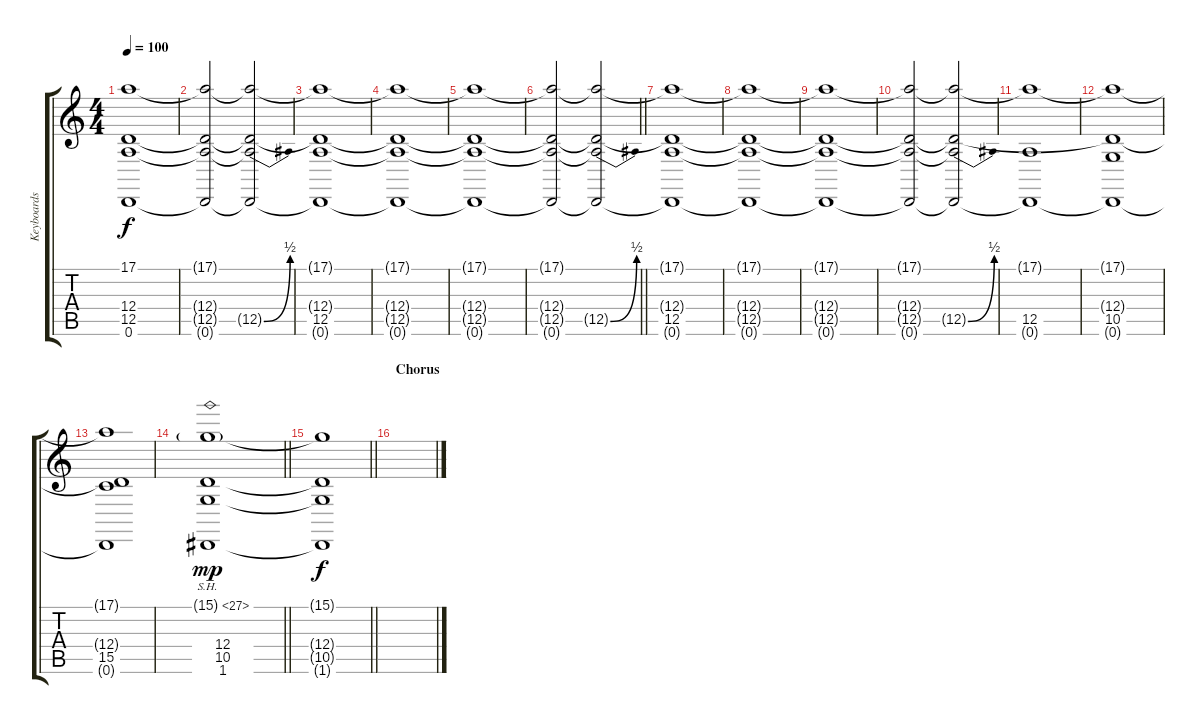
\track ("Keyboards III" "Keyboards ") {instrument synthstrings1}
\staff {score tabs}
\tuning (E4 B3 G3 D3 A2 D2) {hide}
\ts (4 4)
\tempo 100
\clef g2
\ks c
(17.1{t} 12.4{t} 12.5{t} 0.6{t}).1{dy f} |
(17.1{t} 12.4{t} 12.5{t} 0.6{t}).2 (17.1{t} 12.4{t} 12.5{be (bend 0 0 60 2) t} 0.6{t}).2 |
(17.1{t} 12.4{t} 12.5 0.6{t}).1 |
(17.1{t} 12.4{t} 12.5{t} 0.6{t}).1 |
(17.1{t} 12.4{t} 12.5{t} 0.6{t}).1 |
\barLineRight lightlight
(17.1{t} 12.4{t} 12.5{t} 0.6{t}).2 (17.1{t} 12.4{t} 12.5{be (bend 0 0 60 2) t} 0.6{t}).2 |
\section ("" "")
(17.1{t} 12.4{t} 12.5 0.6{t}).1 |
(17.1{t} 12.4{t} 12.5{t} 0.6{t}).1 |
(17.1{t} 12.4{t} 12.5{t} 0.6{t}).1 |
(17.1{t} 12.4{t} 12.5{t} 0.6{t}).2 (17.1{t} 12.4{t} 12.5{be (bend 0 0 60 2) t} 0.6{t}).2 |
(17.1{t} 12.5 0.6{t}).1 |
(17.1{t} 12.4{t} 10.5 0.6{t}).1 |
(17.1{t} 12.4{t} 15.5 0.6{t}).1 |
\barLineRight lightlight
(15.1{sh 12 g} 12.4 10.5 1.6).1{dy mp} |
\barLineRight lightlight
(15.1{t} 12.4{t} 10.5{t} 1.6{t}).1{dy f} |
\section ("" "Chorus")
